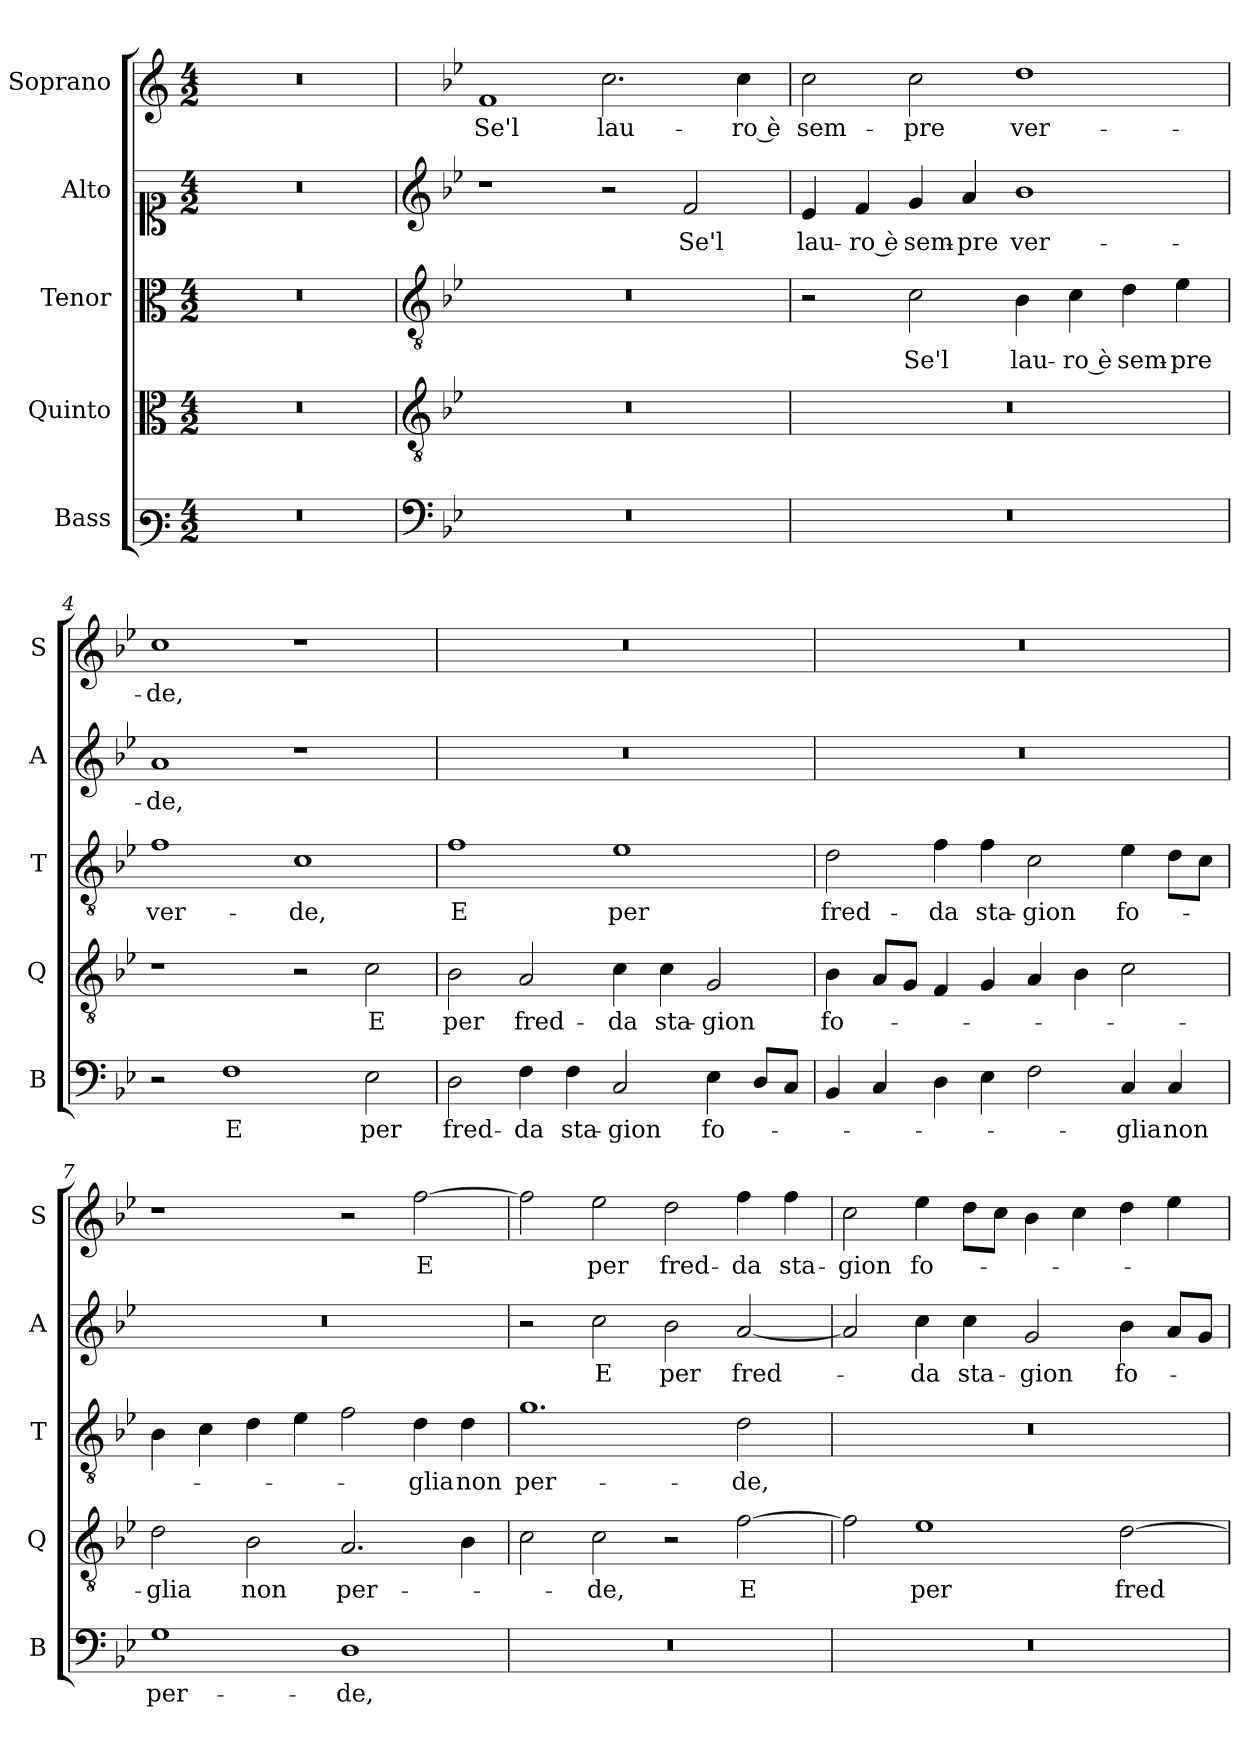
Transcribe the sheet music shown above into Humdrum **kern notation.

**kern	**text	**kern	**text	**kern	**text	**kern	**text	**kern	**text
*part5	*part5	*part4	*part4	*part3	*part3	*part2	*part2	*part1	*part1
*staff5	*staff5	*staff4	*staff4	*staff3	*staff3	*staff2	*staff2	*staff1	*staff1
*I"Bass	*	*I"Quinto	*	*I"Tenor	*	*I"Alto	*	*I"Soprano	*
*I'B	*	*I'Q	*	*I'T	*	*I'A	*	*I'S	*
*clefF3	*	*clefC3	*	*clefC3	*	*clefC1	*	*clefG2	*
*k[]	*	*k[]	*	*k[]	*	*k[]	*	*k[]	*
*M4/2	*	*M4/2	*	*M4/2	*	*M4/2	*	*M4/2	*
*MM140	*	*MM140	*	*MM140	*	*MM140	*	*MM140	*
=1	=1	=1	=1	=1	=1	=1	=1	=1	=1
0r	.	0r	.	0r	.	0r	.	0r	.
=2	=2	=2	=2	=2	=2	=2	=2	=2	=2
*clefF4	*	*clefGv2	*	*clefGv2	*	*clefG2	*	*	*
*k[b-e-]	*	*k[b-e-]	*	*k[b-e-]	*	*k[b-e-]	*	*k[b-e-]	*
*B-:	*	*B-:	*	*B-:	*	*B-:	*	*B-:	*
!	!	!	!	!	!	!	!	!	!LO:LY:b
0r	.	0r	.	0r	.	1r	.	1f	Se'l
!	!	!	!	!	!	!	!	!	!LO:LY:b
.	.	.	.	.	.	2r	.	2.cc\	lau-
!	!	!	!	!	!	!	!LO:LY:b	!	!
.	.	.	.	.	.	2f/	Se'l	.	.
!	!	!	!	!	!	!	!	!	!LO:LY:b
.	.	.	.	.	.	.	.	4cc\	ro è
=3	=3	=3	=3	=3	=3	=3	=3	=3	=3
!	!	!	!	!	!	!	!LO:LY:b	!	!LO:LY:b
0r	.	0r	.	2r	.	4e-/	lau-	2cc\	sem-
!	!	!	!	!	!	!	!LO:LY:b	!	!
.	.	.	.	.	.	4f/	ro è	.	.
!	!	!	!	!	!LO:LY:b	!	!LO:LY:b	!	!LO:LY:b
.	.	.	.	2c\	Se'l	4g/	sem-	2cc\	-pre
!	!	!	!	!	!	!	!LO:LY:b	!	!
.	.	.	.	.	.	4a/	-pre	.	.
!	!	!	!	!	!LO:LY:b	!	!LO:LY:b	!	!LO:LY:b
.	.	.	.	4B-\	lau-	1b-	ver-	1dd	ver-
!	!	!	!	!	!LO:LY:b	!	!	!	!
.	.	.	.	4c\	ro è	.	.	.	.
!	!	!	!	!	!LO:LY:b	!	!	!	!
.	.	.	.	4d\	sem-	.	.	.	.
!	!	!	!	!	!LO:LY:b	!	!	!	!
.	.	.	.	4e-\	-pre	.	.	.	.
=4	=4	=4	=4	=4	=4	=4	=4	=4	=4
!	!	!	!	!	!LO:LY:b	!	!LO:LY:b	!	!LO:LY:b
2r	.	1r	.	1f	ver-	1a	-de,	1cc	-de,
!	!LO:LY:b	!	!	!	!	!	!	!	!
1F	E	.	.	.	.	.	.	.	.
!	!	!	!	!	!LO:LY:b	!	!	!	!
.	.	2r	.	1c	-de,	1r	.	1r	.
!	!LO:LY:b	!	!LO:LY:b	!	!	!	!	!	!
2E-\	per	2c\	E	.	.	.	.	.	.
!!LO:LB:g=z
=5	=5	=5	=5	=5	=5	=5	=5	=5	=5
!	!LO:LY:b	!	!LO:LY:b	!	!LO:LY:b	!	!	!	!
2D\	fred-	2B-\	per	1f	E	0r	.	0r	.
!	!LO:LY:b	!	!LO:LY:b	!	!	!	!	!	!
4F\	-da	2A/	fred-	.	.	.	.	.	.
!	!LO:LY:b	!	!	!	!	!	!	!	!
4F\	sta-	.	.	.	.	.	.	.	.
!	!LO:LY:b	!	!LO:LY:b	!	!LO:LY:b	!	!	!	!
2C/	-gion	4c\	-da	1e-	per	.	.	.	.
!	!	!	!LO:LY:b	!	!	!	!	!	!
.	.	4c\	sta-	.	.	.	.	.	.
!	!LO:LY:b	!	!LO:LY:b	!	!	!	!	!	!
4E-\	fo-	2G/	-gion	.	.	.	.	.	.
8D/L	.	.	.	.	.	.	.	.	.
8C/J	.	.	.	.	.	.	.	.	.
=6	=6	=6	=6	=6	=6	=6	=6	=6	=6
!	!	!	!LO:LY:b	!	!LO:LY:b	!	!	!	!
4BB-/	.	4B-\	fo-	2d\	fred-	0r	.	0r	.
4C/	.	8A/L	.	.	.	.	.	.	.
.	.	8G/J	.	.	.	.	.	.	.
!	!	!	!	!	!LO:LY:b	!	!	!	!
4D\	.	4F/	.	4f\	-da	.	.	.	.
!	!	!	!	!	!LO:LY:b	!	!	!	!
4E-\	.	4G/	.	4f\	sta-	.	.	.	.
!	!	!	!	!	!LO:LY:b	!	!	!	!
2F\	.	4A/	.	2c\	-gion	.	.	.	.
.	.	4B-\	.	.	.	.	.	.	.
!	!LO:LY:b	!	!	!	!LO:LY:b	!	!	!	!
4C/	-glia	2c\	.	4e-\	fo-	.	.	.	.
!	!LO:LY:b	!	!	!	!	!	!	!	!
4C/	non	.	.	8d\L	.	.	.	.	.
.	.	.	.	8c\J	.	.	.	.	.
=7	=7	=7	=7	=7	=7	=7	=7	=7	=7
!	!LO:LY:b	!	!LO:LY:b	!	!	!	!	!	!
1G	per-	2d\	-glia	4B-\	.	0r	.	1r	.
.	.	.	.	4c\	.	.	.	.	.
!	!	!	!LO:LY:b	!	!	!	!	!	!
.	.	2B-\	non	4d\	.	.	.	.	.
.	.	.	.	4e-\	.	.	.	.	.
!	!LO:LY:b	!	!LO:LY:b	!	!	!	!	!	!
1D	-de,	2.A/	per-	2f\	.	.	.	2r	.
!	!	!	!	!	!LO:LY:b	!	!	!	!LO:LY:b
.	.	.	.	4d\	-glia	.	.	[2ff\	E
!	!	!	!	!	!LO:LY:b	!	!	!	!
.	.	4B-\	.	4d\	non	.	.	.	.
!!LO:PB:g=z
=8	=8	=8	=8	=8	=8	=8	=8	=8	=8
!	!	!	!	!	!LO:LY:b	!	!	!	!
0r	.	2c\	.	1.g	per-	2r	.	2ff\]	.
!	!	!	!LO:LY:b	!	!	!	!LO:LY:b	!	!LO:LY:b
.	.	2c\	-de,	.	.	2cc\	E	2ee-\	per
!	!	!	!	!	!	!	!LO:LY:b	!	!LO:LY:b
.	.	2r	.	.	.	2b-\	per	2dd\	fred-
!	!	!	!LO:LY:b	!	!LO:LY:b	!	!LO:LY:b	!	!LO:LY:b
.	.	[2f\	E	2d\	-de,	[2a/	fred-	4ff\	-da
!	!	!	!	!	!	!	!	!	!LO:LY:b
.	.	.	.	.	.	.	.	4ff\	sta-
=9	=9	=9	=9	=9	=9	=9	=9	=9	=9
!	!	!	!	!	!	!	!	!	!LO:LY:b
0r	.	2f\]	.	0r	.	2a/]	.	2cc\	-gion
!	!	!	!LO:LY:b	!	!	!	!LO:LY:b	!	!LO:LY:b
.	.	1e-	per	.	.	4cc\	-da	4ee-\	fo-
!	!	!	!	!	!	!	!LO:LY:b	!	!
.	.	.	.	.	.	4cc\	sta-	8dd\L	.
.	.	.	.	.	.	.	.	8cc\J	.
!	!	!	!	!	!	!	!LO:LY:b	!	!
.	.	.	.	.	.	2g/	-gion	4b-\	.
.	.	.	.	.	.	.	.	4cc\	.
!	!	!	!LO:LY:b	!	!	!	!LO:LY:b	!	!
.	.	[2d\	fred-	.	.	4b-\	fo-	4dd\	.
.	.	.	.	.	.	8a/L	.	4ee-\	.
.	.	.	.	.	.	8g/J	.	.	.
=	=	=	=	=	=	=	=	=	=
*-	*-	*-	*-	*-	*-	*-	*-	*-	*-
